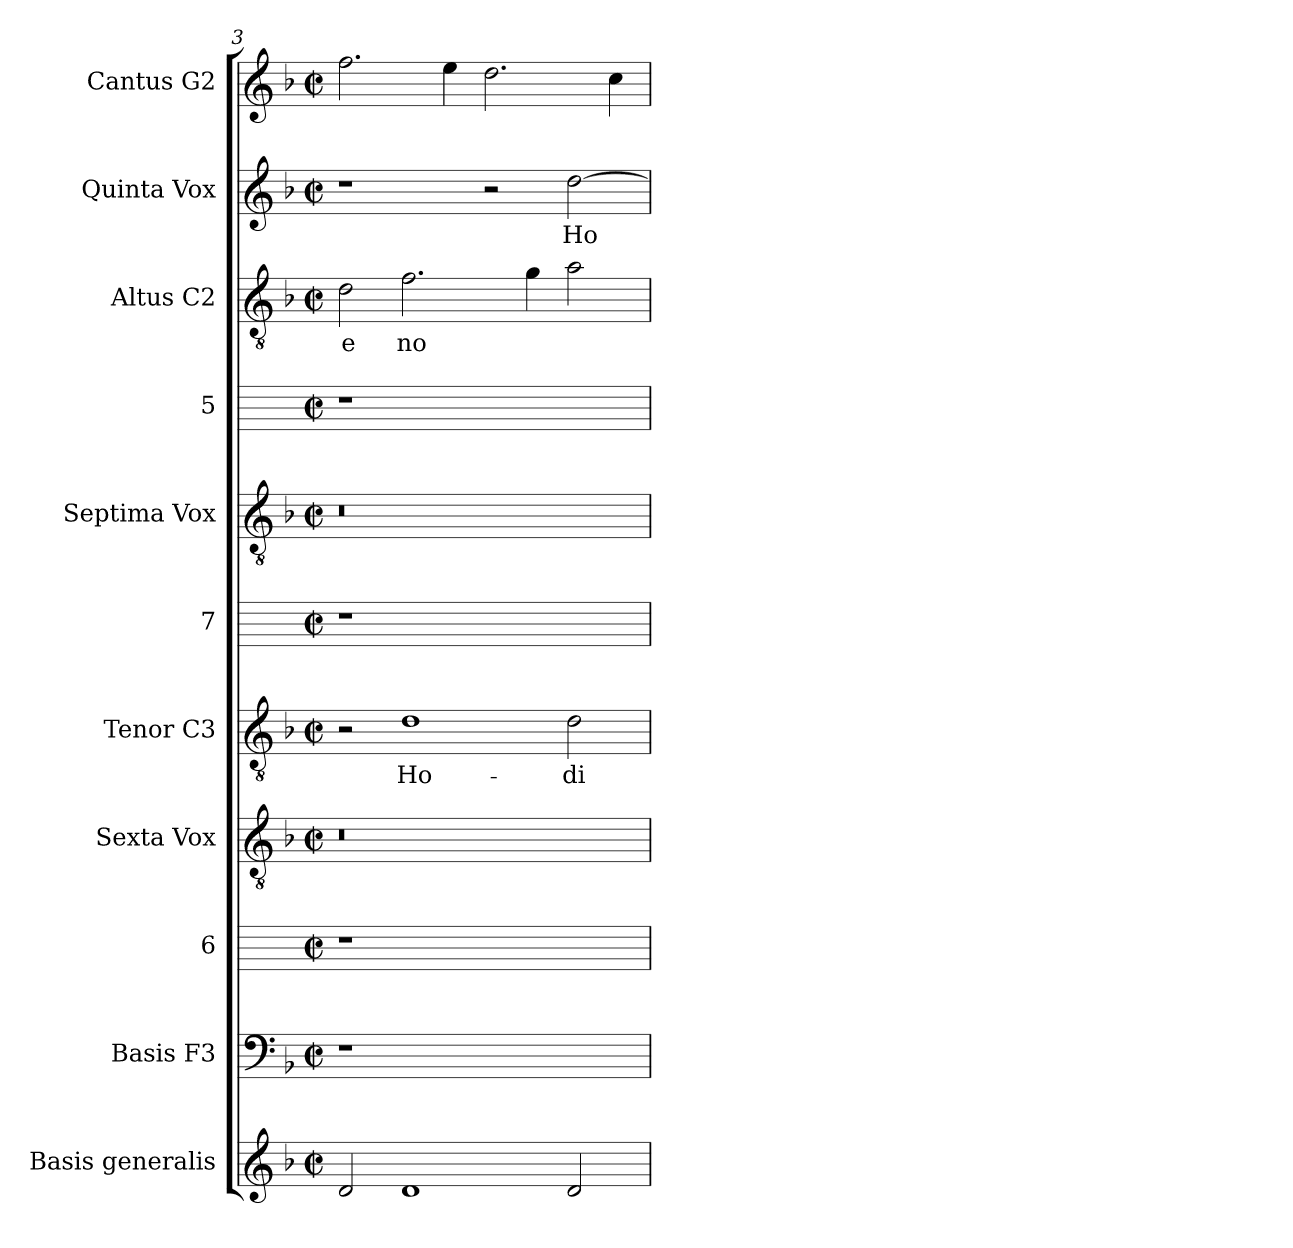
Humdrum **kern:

**kern	**text	**kern	**kern	**kern	**kern	**text	**kern	**kern	**kern	**kern	**text	**kern	**text	**kern	**text
*part11	*part11	*part10	*part9	*part8	*part7	*part7	*part6	*part5	*part4	*part3	*part3	*part2	*part2	*part1	*part1
*staff11	*staff11	*staff10	*staff9	*staff8	*staff7	*staff7	*staff6	*staff5	*staff4	*staff3	*staff3	*staff2	*staff2	*staff1	*staff1
*I"Basis  generalis	*	*I"Basis  F3	*I"6	*I"Sexta  Vox	*I"Tenor  C3	*	*I"7	*I"Septima  Vox	*I"5	*I"Altus  C2	*	*I"Quinta  Vox	*	*I"Cantus  G2	*
*	*	*I'B	*	*	*I'T	*	*	*	*	*	*	*	*	*I'C	*
*clefG2	*	*clefF4	*	*clefGv2	*clefGv2	*	*	*clefGv2	*	*clefGv2	*	*clefG2	*	*clefG2	*
*k[b-]	*	*k[b-]	*k[]	*k[b-]	*k[b-]	*	*k[]	*k[b-]	*k[]	*k[b-]	*	*k[b-]	*	*k[b-]	*
*F:	*	*F:	*C:	*F:	*F:	*	*C:	*F:	*C:	*F:	*	*F:	*	*F:	*
*M2/2	*	*M2/2	*M2/2	*M2/2	*M2/2	*	*M2/2	*M2/2	*M2/2	*M2/2	*	*M2/2	*	*M2/2	*
*met(c|)	*	*met(c|)	*met(c|)	*met(c|)	*met(c|)	*	*met(c|)	*met(c|)	*met(c|)	*met(c|)	*	*met(c|)	*	*met(c|)	*
=3	=3	=3	=3	=3	=3	=3	=3	=3	=3	=3	=3	=3	=3	=3	=3
!	!LO:LY:a:cj	!	!	!	!	!	!	!	!	!	!LO:LY:b:cj	!	!	!	!LO:LY:b:cj
2d/	.	1r	1r	0r	2r	.	1r	0r	1r	2d\	-e	1r	.	2.ff\	--
!	!LO:LY:a:cj	!	!	!	!	!LO:LY:b:cj	!	!	!	!	!LO:LY:b:cj	!	!	!	!
1d	.	.	.	.	1d	Ho-	.	.	.	2.f\	no-	.	.	.	.
!	!	!	!	!	!	!	!	!	!	!	!	!	!	!	!LO:LY:b:cj
.	.	.	.	.	.	.	.	.	.	.	.	.	.	4ee\	--
!	!	!	!	!	!	!	!	!	!	!	!	!	!	!	!LO:LY:b:cj
.	.	1ryy	1ryy	.	.	.	1ryy	.	1ryy	.	.	2r	.	2.dd\	--
!	!	!	!	!	!	!	!	!	!	!	!LO:LY:b:cj	!	!	!	!
.	.	.	.	.	.	.	.	.	.	4g\	--	.	.	.	.
!	!LO:LY:a:cj	!	!	!	!	!LO:LY:b:cj	!	!	!	!	!LO:LY:b:cj	!	!LO:LY:b:cj	!	!
2d/	.	.	.	.	2d\	-di-	.	.	.	2a\	--	[>2dd\	Ho-	.	.
!	!	!	!	!	!	!	!	!	!	!	!	!	!	!	!LO:LY:b:cj
.	.	.	.	.	.	.	.	.	.	.	.	.	.	4cc\	--
=	=	=	=	=	=	=	=	=	=	=	=	=	=	=	=
*-	*-	*-	*-	*-	*-	*-	*-	*-	*-	*-	*-	*-	*-	*-	*-
